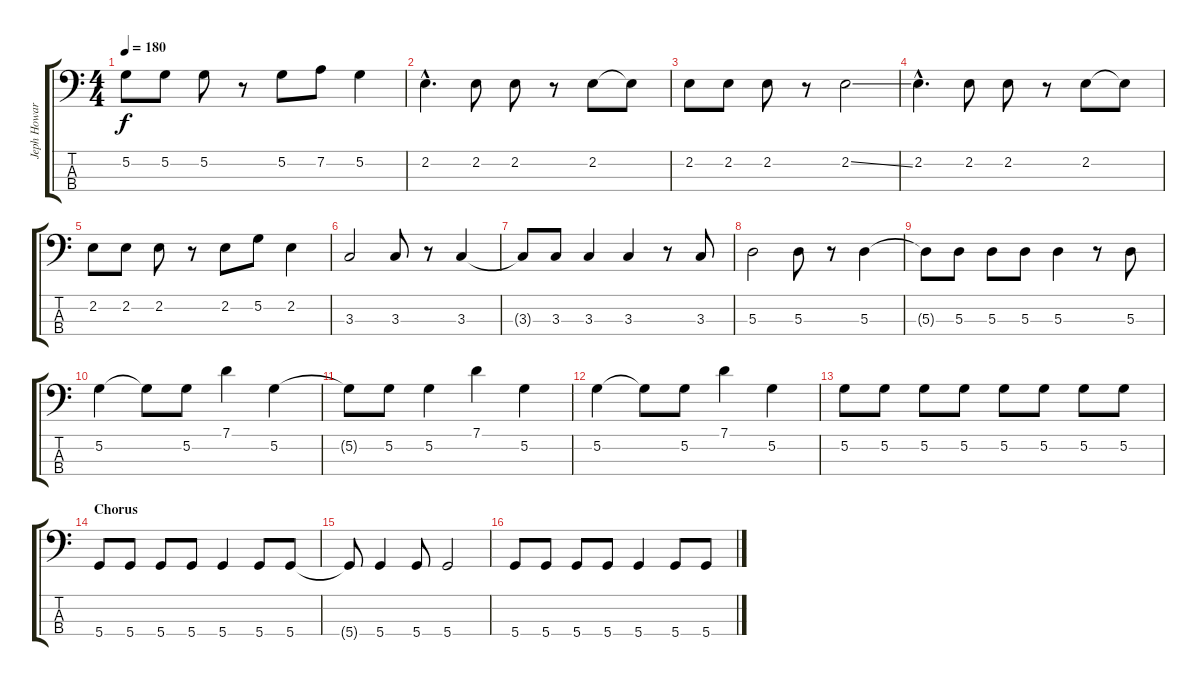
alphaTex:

\track ("Jeph Howard" "Jeph Howar") {instrument electricbasspick}
\staff {score tabs}
\tuning (G2 D2 A1 D1) {hide}
\ts (4 4)
\tempo 180
\clef f4
\ks c
5.2.8{dy f} 5.2.8 5.2.8 r.8 5.2.8 7.2.8 5.2.4 |
2.2{hac}.4{d} 2.2.8 2.2.8 r.8 2.2.8 2.2{t}.8 |
2.2.8 2.2.8 2.2.8 r.8 2.2{ss}.2 |
2.2{hac}.4{d} 2.2.8 2.2.8 r.8 2.2.8 2.2{t}.8 |
2.2.8 2.2.8 2.2.8 r.8 2.2.8 5.2.8 2.2.4 |
3.3.2 3.3.8 r.8 3.3.4 |
3.3{t}.8 3.3.8 3.3.4 3.3.4 r.8 3.3.8 |
5.3.2 5.3.8 r.8 5.3.4 |
5.3{t}.8 5.3.8 5.3.8 5.3.8 5.3.4 r.8 5.3.8 |
5.2.4 5.2{t}.8 5.2.8 7.1.4 5.2.4 |
5.2{t}.8 5.2.8 5.2.4 7.1.4 5.2.4 |
5.2.4 5.2{t}.8 5.2.8 7.1.4 5.2.4 |
5.2.8 5.2.8 5.2.8 5.2.8 5.2.8 5.2.8 5.2.8 5.2.8 |
\section ("" "Chorus")
5.4.8 5.4.8 5.4.8 5.4.8 5.4.4 5.4.8 5.4.8 |
5.4{t}.8 5.4.4 5.4.8 5.4.2 |
5.4.8 5.4.8 5.4.8 5.4.8 5.4.4 5.4.8 5.4.8
